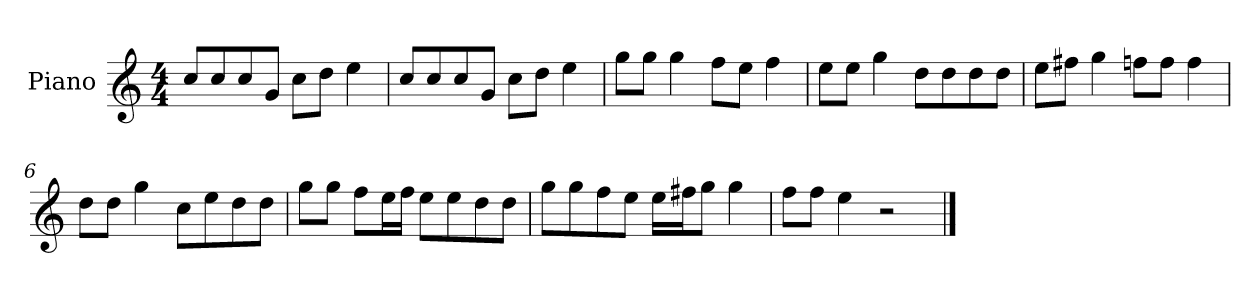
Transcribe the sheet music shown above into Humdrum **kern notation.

**kern
*part1
*staff1
*I"Piano
*I'P-no
*clefG2
*k[]
*M4/4
*MM90
=1
8cc/L
8cc/
8cc/
8g/J
8cc\L
8dd\J
4ee\
=2
8cc/L
8cc/
8cc/
8g/J
8cc\L
8dd\J
4ee\
=3
8gg\L
8gg\J
4gg\
8ff\L
8ee\J
4ff\
=4
8ee\L
8ee\J
4gg\
8dd\L
8dd\
8dd\
8dd\J
=5
8ee\L
8ff#X\J
4gg\
8ffn\L
8ff\J
4ff\
!!LO:LB:g=z
=6
8dd\L
8dd\J
4gg\
8cc\L
8ee\
8dd\
8dd\J
=7
8gg\L
8gg\J
8ff\L
16ee\L
16ff\JJ
8ee\L
8ee\
8dd\
8dd\J
=8
8gg\L
8gg\
8ff\
8ee\J
16ee\LL
16ff#X\J
8gg\J
4gg\
=9
8ff\L
8ff\J
4ee\
2r
==
*-
